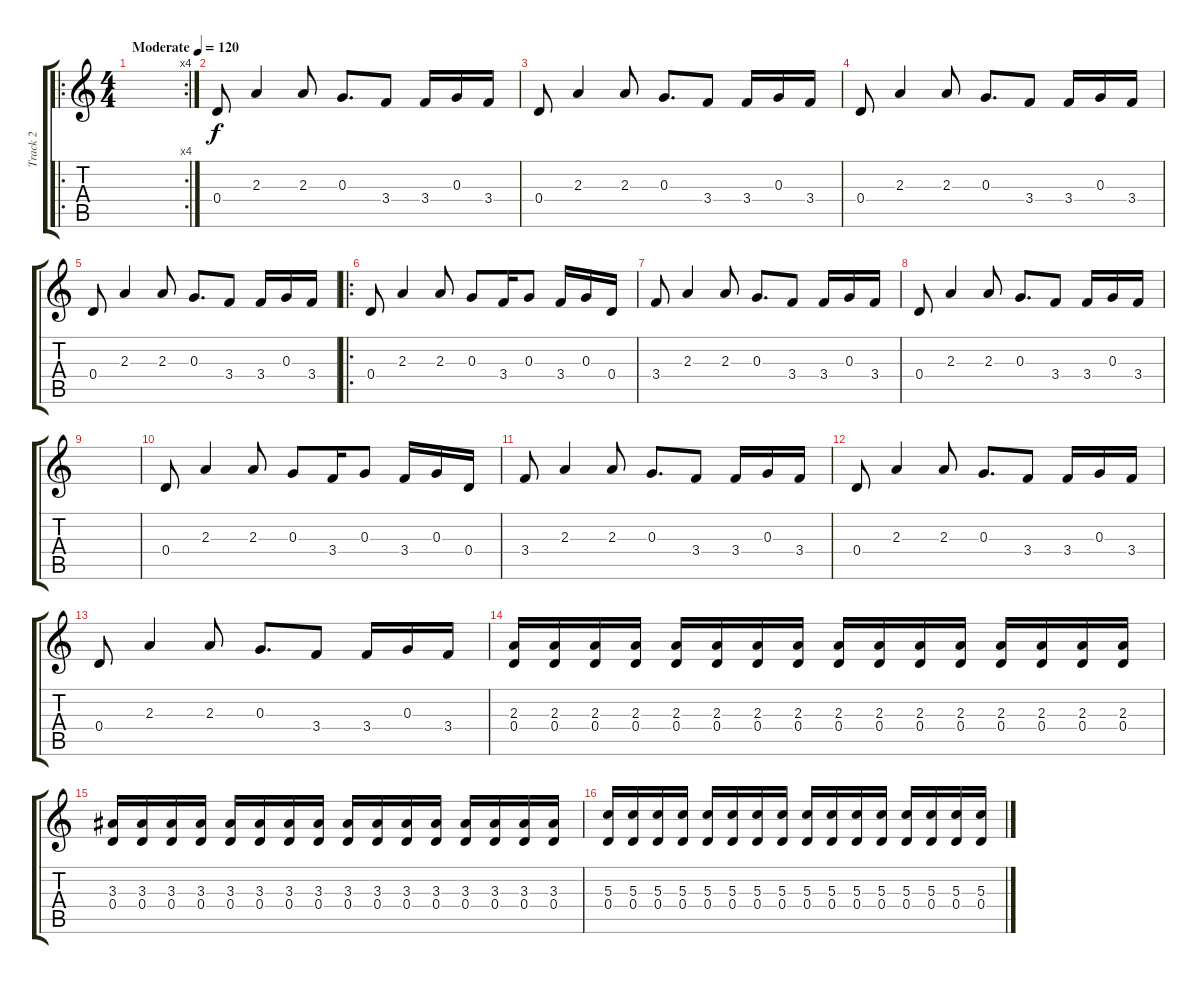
\track ("Track 2" "Track 2") {instrument distortionguitar}
\staff {score tabs}
\tuning (E4 B3 G3 D3 A2 E2) {hide}
\ro
\rc 4
\ts (4 4)
\tempo (120 "Moderate")
\clef g2
\ks c
|
0.4.8 2.3.4 2.3.8 0.3.8{d} 3.4.8 3.4.16 0.3.16 3.4.16 |
0.4.8 2.3.4 2.3.8 0.3.8{d} 3.4.8 3.4.16 0.3.16 3.4.16 |
0.4.8 2.3.4 2.3.8 0.3.8{d} 3.4.8 3.4.16 0.3.16 3.4.16 |
0.4.8 2.3.4 2.3.8 0.3.8{d} 3.4.8 3.4.16 0.3.16 3.4.16 |
\ro
0.4.8 2.3.4 2.3.8 0.3.8 3.4.16 0.3.8 3.4.16 0.3.16 0.4.16 |
3.4.8 2.3.4 2.3.8 0.3.8{d} 3.4.8 3.4.16 0.3.16 3.4.16 |
0.4.8 2.3.4 2.3.8 0.3.8{d} 3.4.8 3.4.16 0.3.16 3.4.16 |
|
0.4.8 2.3.4 2.3.8 0.3.8 3.4.16 0.3.8 3.4.16 0.3.16 0.4.16 |
3.4.8 2.3.4 2.3.8 0.3.8{d} 3.4.8 3.4.16 0.3.16 3.4.16 |
0.4.8 2.3.4 2.3.8 0.3.8{d} 3.4.8 3.4.16 0.3.16 3.4.16 |
0.4.8 2.3.4 2.3.8 0.3.8{d} 3.4.8 3.4.16 0.3.16 3.4.16 |
(2.3 0.4).16 (2.3 0.4).16 (2.3 0.4).16 (2.3 0.4).16 (2.3 0.4).16 (2.3 0.4).16 (2.3 0.4).16 (2.3 0.4).16 (2.3 0.4).16 (2.3 0.4).16 (2.3 0.4).16 (2.3 0.4).16 (2.3 0.4).16 (2.3 0.4).16 (2.3 0.4).16 (2.3 0.4).16 |
(3.3 0.4).16 (3.3 0.4).16 (3.3 0.4).16 (3.3 0.4).16 (3.3 0.4).16 (3.3 0.4).16 (3.3 0.4).16 (3.3 0.4).16 (3.3 0.4).16 (3.3 0.4).16 (3.3 0.4).16 (3.3 0.4).16 (3.3 0.4).16 (3.3 0.4).16 (3.3 0.4).16 (3.3 0.4).16 |
(5.3 0.4).16 (5.3 0.4).16 (5.3 0.4).16 (5.3 0.4).16 (5.3 0.4).16 (5.3 0.4).16 (5.3 0.4).16 (5.3 0.4).16 (5.3 0.4).16 (5.3 0.4).16 (5.3 0.4).16 (5.3 0.4).16 (5.3 0.4).16 (5.3 0.4).16 (5.3 0.4).16 (5.3 0.4).16
